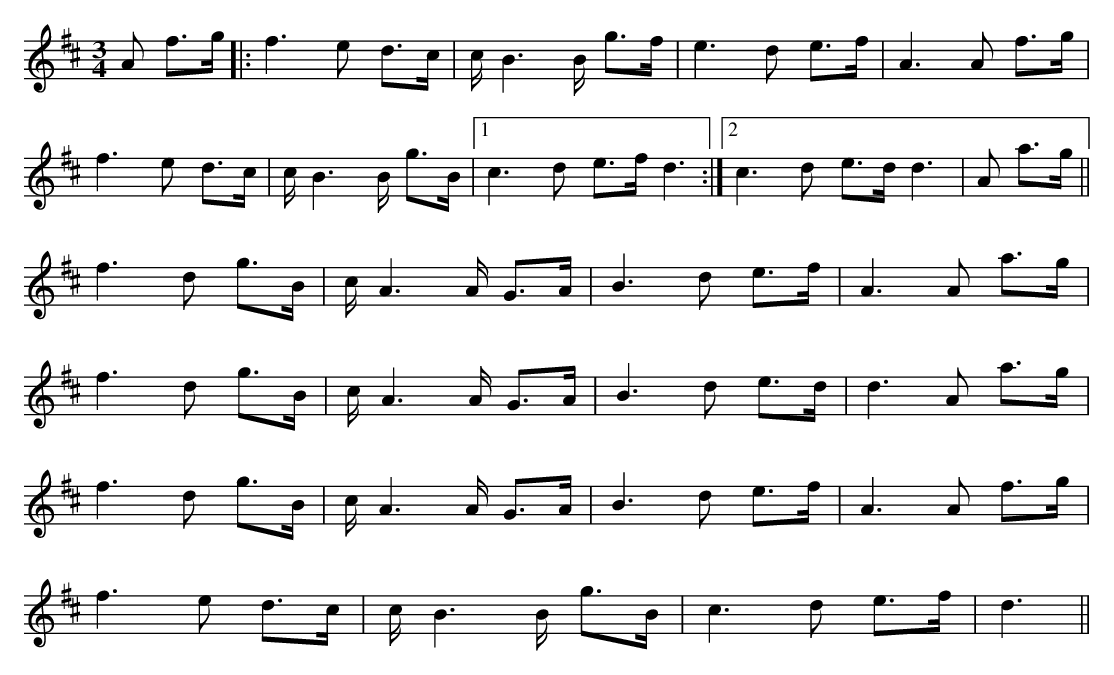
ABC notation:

X:1
M:3/4
K:D
A f>g|: f3 e d>c| c/ B3 B/ g>f| e3 d e>f| A3 A f>g|
 f3 e d>c| c/ B3 B/ g>B|1 c3 d e>f d3:|2 c3 d e>d d3|A a>g||
 f3 d g>B| c/ A3 A/ G>A| B3 d e>f| A3 A a>g|
 f3 d g>B| c/ A3 A/ G>A| B3 d e>d| d3 A a>g|
 f3 d g>B|c/ A3 A/ G>A| B3 d e>f| A3 A f>g|
 f3 e d>c| c/ B3 B/ g>B| c3 d e>f| d3||
